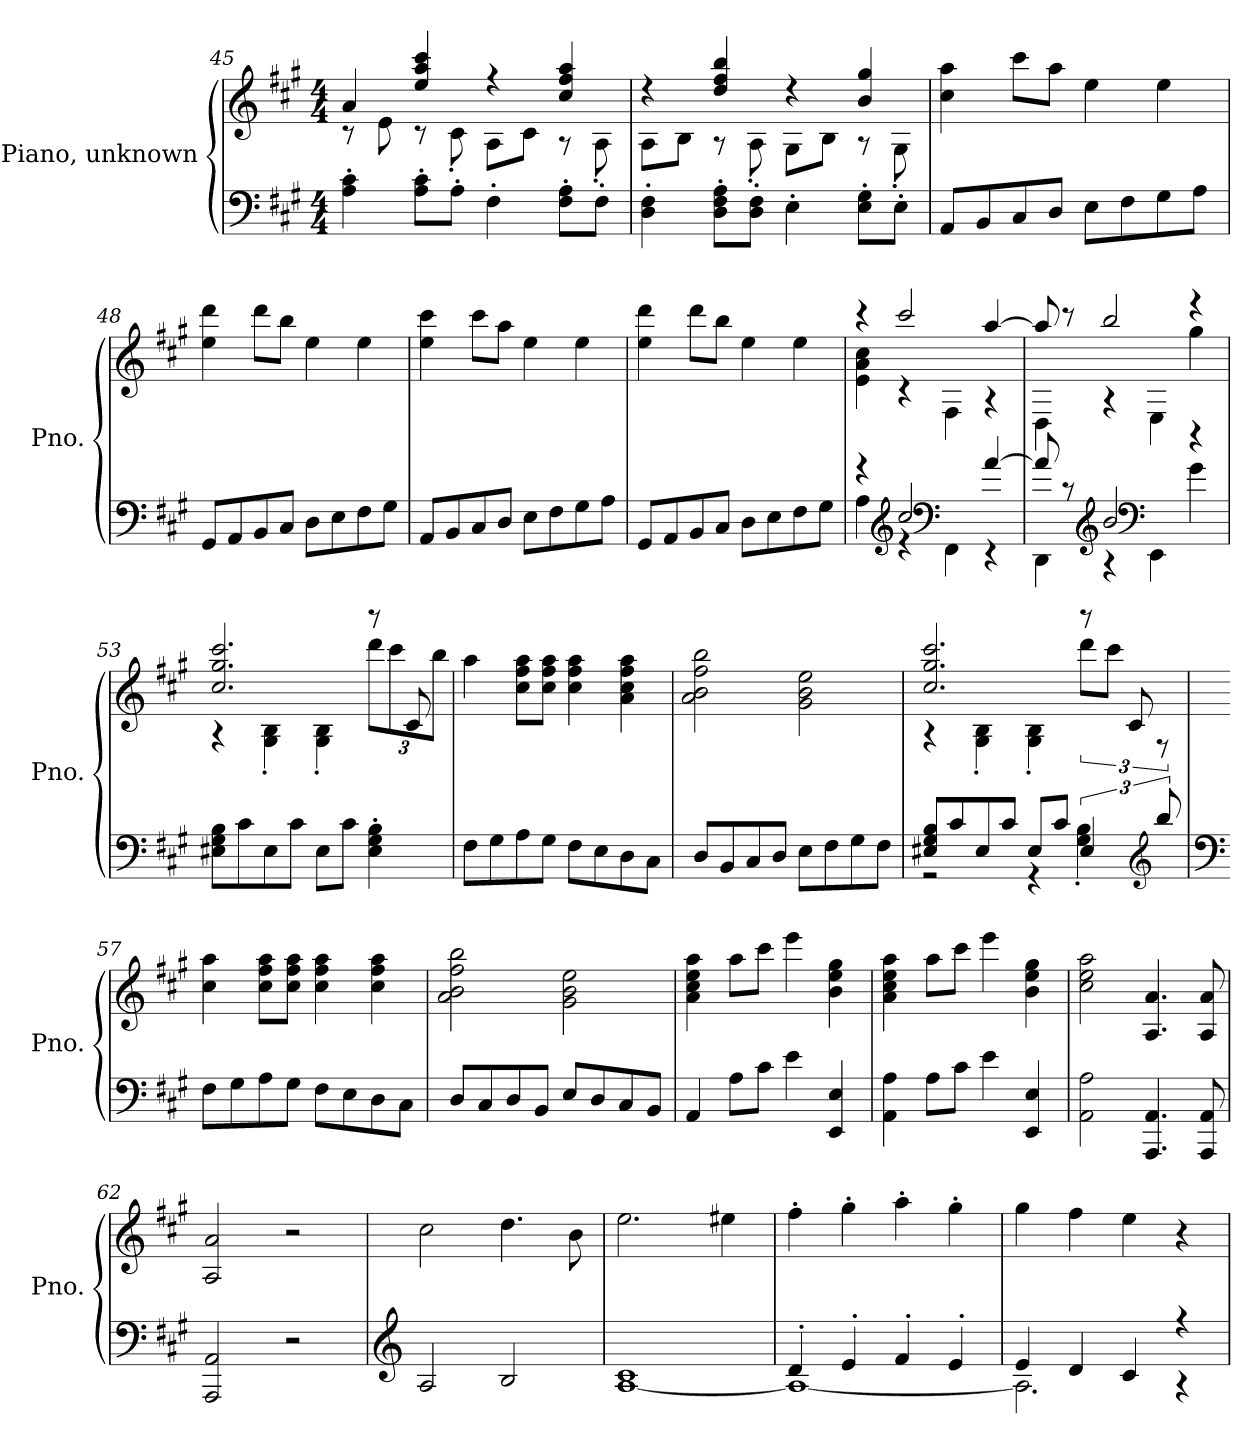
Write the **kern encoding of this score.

**kern	**kern
*part1	*part1
*staff2	*staff1
*I"Piano, unknown	*
*I'Pno.	*
*clefF4	*clefG2
*k[f#c#g#]	*k[f#c#g#]
*M4/4	*M4/4
=45	=45
*	*^
4A\' 4c#\'	4a/	8r
.	.	8e\
8A\' 8c#\'L	4ee/ 4aa/ 4ccc#/	8r
8A'\J	.	8c#'\
4F#'\	4r	8A\L
.	.	8c#\J
8F#\' 8A\'L	4cc#/ 4ff#/ 4aa/	8r
8F#'\J	.	8A'\
=46	=46	=46
4D\' 4F#\'	4r	8A\L
.	.	8B\J
8D\' 8F#\' 8A\'L	4dd/ 4ff#/ 4bb/	8r
8D\' 8F#\'J	.	8A'\
4E'\	4r	8G#\L
.	.	8B\J
8E\' 8G#\'L	4b/ 4gg#/	8r
8E'\J	.	8G#'\
*	*v	*v
!!LO:LB:g=z
=47	=47
8AA/L	4cc#\ 4aa\
8BB/	.
8C#/	8ccc#\L
8D/J	8aa\J
8E\L	4ee\
8F#\	.
8G#\	4ee\
8A\J	.
=48	=48
8GG#/L	4ee\ 4ddd\
8AA/	.
8BB/	8ddd\L
8C#/J	8bb\J
8D\L	4ee\
8E\	.
8F#\	4ee\
8G#\J	.
=49	=49
8AA/L	4ee\ 4ccc#\
8BB/	.
8C#/	8ccc#\L
8D/J	8aa\J
8E\L	4ee\
8F#\	.
8G#\	4ee\
8A\J	.
=50	=50
8GG#/L	4ee\ 4ddd\
8AA/	.
8BB/	8ddd\L
8C#/J	8bb\J
8D\L	4ee\
8E\	.
8F#\	4ee\
8G#\J	.
=51	=51
*^	*^
4r	4A\	4r	4e\ 4a\ 4cc#\
*clefG2	*	*	*
2cc#/	4r	2ccc#/	4r
*clefF4	*	*	*
.	4FF#\	.	4F#\
[4a/	4r	[4aa/	4r
!!LO:PB:g=z	!!
=52	=52	=52	=52
8a/]	4DD\	8aa/]	4D\
8r	.	8r	.
*clefG2	*	*	*
2b/	4r	2bb/	4r
*clefF4	*	*	*
.	4EE\	.	4E\
4r	4g#\	4r	4gg#\
*v	*v	*	*
=53	=53	=53
8E#X\ 8G#\ 8B\L	2.cc#/ 2.gg#/ 2.ccc#/	4r
8c#\	.	.
8E#\	.	4G#\' 4B\'
8c#\J	.	.
8E#\L	.	4G#\' 4B\'
8c#\J	.	.
*	*	*Xbrackettup
4E#\' 4G#\' 4B\'	8r	12ddd\L
.	.	12ccc#\
.	8c#/	.
.	.	12bb\J
*	*v	*v
=54	=54
8F#\L	4aa\
8G#\	.
8A\	8cc#\ 8ff#\ 8aa\L
8G#\J	8cc#\ 8ff#\ 8aa\J
8F#\L	4cc#\ 4ff#\ 4aa\
8E\	.
8D\	4a\ 4cc#\ 4ff#\ 4aa\
8C#\J	.
=55	=55
8D/L	2a\ 2b\ 2ff#\ 2bb\
8BB/	.
8C#/	.
8D/J	.
8E\L	2g#\ 2b\ 2ee\
8F#\	.
8G#\	.
8F#\J	.
!!LO:LB:g=z
=56	=56
*^	*^
8E#X/ 8G#/ 8B/L	2r	2.cc#/ 2.gg#/ 2.ccc#/	4r
8c#/	.	.	.
8E#/	.	.	4G#\' 4B\'
8c#/J	.	.	.
8E#/L	4r	.	4G#\' 4B\'
8c#/J	.	.	.
*	*	*	*brackettup
6E#/	4G#\' 4B\'	8r	12ddd\L
.	.	.	12ccc#\J
.	.	8c#/	.
*clefG2	*	*	*
12bb/	.	.	12r
*v	*v	*	*
*	*v	*v
=57	=57
*clefF4	*
8F#\L	4cc#\ 4aa\
8G#\	.
8A\	8cc#\ 8ff#\ 8aa\L
8G#\J	8cc#\ 8ff#\ 8aa\J
8F#\L	4cc#\ 4ff#\ 4aa\
8E\	.
8D\	4cc#\ 4ff#\ 4aa\
8C#\J	.
=58	=58
8D/L	2a\ 2b\ 2ff#\ 2bb\
8C#/	.
8D/	.
8BB/J	.
8E/L	2g#\ 2b\ 2ee\
8D/	.
8C#/	.
8BB/J	.
=59	=59
4AA/	4a\ 4cc#\ 4ee\ 4aa\
8A\L	8aa\L
8c#\J	8ccc#\J
4e\	4eee\
4EE/ 4E/	4b\ 4ee\ 4gg#\
!!LO:LB:g=z
=60	=60
4AA\ 4A\	4a\ 4cc#\ 4ee\ 4aa\
8A\L	8aa\L
8c#\J	8ccc#\J
4e\	4eee\
4EE/ 4E/	4b\ 4ee\ 4gg#\
=61	=61
2AA\ 2A\	2cc#\ 2ee\ 2aa\
4.AAA/ 4.AA/	4.A/ 4.a/
8AAA/ 8AA/	8A/ 8a/
=62	=62
2AAA/ 2AA/	2A/ 2a/
2r	2r
=63	=63
*clefG2	*
2A/	2cc#\
2B/	4.dd\
.	8b\
=64	=64
*^	*
1c#	[1A	2.ee\
.	.	4ee#X\
=65	=65	=65
4d'/	1A_	4ff#'\
4e'/	.	4gg#'\
4f#'/	.	4aa'\
4e'/	.	4gg#'\
=66	=66	=66
4e/	2.A\]	4gg#\
4d/	.	4ff#\
4c#/	.	4ee\
4r	4r	4r
*v	*v	*
=	=
*-	*-
